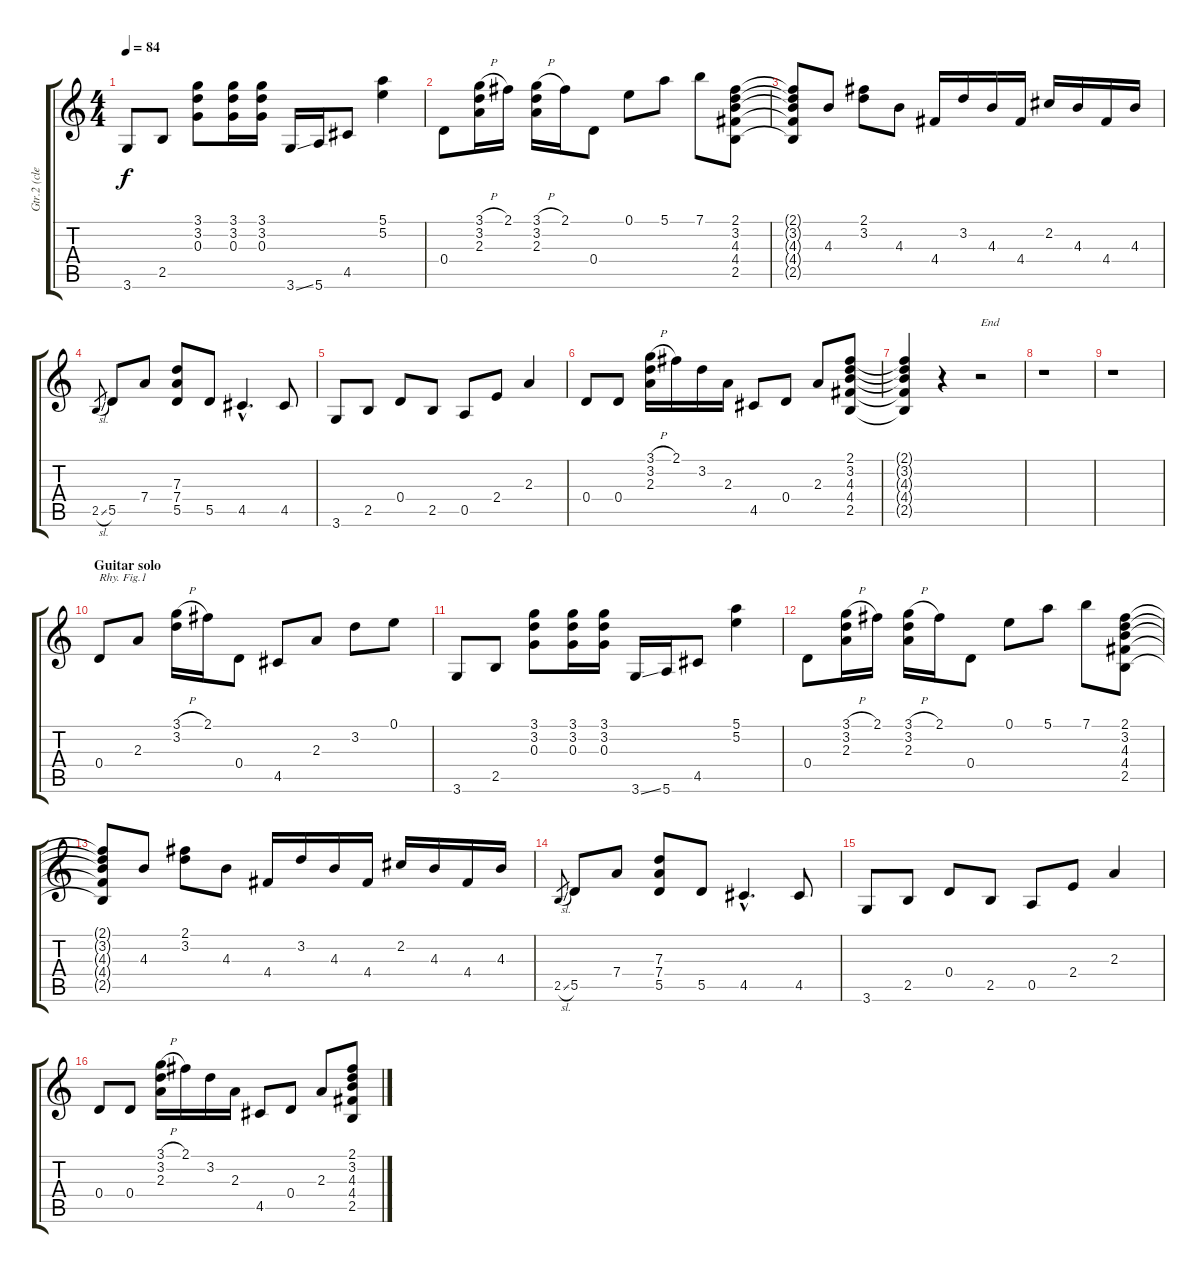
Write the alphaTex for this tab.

\track ("Gtr.2 (clean)" "Gtr.2 (cle") {instrument electricguitarclean}
\staff {score tabs}
\tuning (E4 B3 G3 D3 A2 E2) {hide}
\ts (4 4)
\tempo 84
\clef g2
\ks c
3.6.8{dy f} 2.5.8 (3.1 3.2 0.3).8 (3.1 3.2 0.3).16 (3.1 3.2 0.3).16 3.6{ss}.16 5.6.16 4.5.8 (5.1 5.2).4 |
0.4.8 (3.1{h} 3.2 2.3).16 2.1.16 (3.1{h} 3.2 2.3).16 2.1.16 0.4.8 0.1.8 5.1.8 7.1.8 (2.1 3.2 4.3 4.4 2.5).8 |
(2.1{t} 3.2{t} 4.3{t} 4.4{t} 2.5{t}).8 4.3.8 (2.1 3.2).8 4.3.8 4.4.16 3.2.16 4.3.16 4.4.16 2.2.16 4.3.16 4.4.16 4.3.16 |
2.5{sl}.8{gr} 5.5.8 7.4.8 (7.3 7.4 5.5).8 5.5.8 4.5{hac}.4{d} 4.5.8 |
3.6.8 2.5.8 0.4.8 2.5.8 0.5.8 2.4.8 2.3.4 |
0.4.8 0.4.8 (3.1{h} 3.2 2.3).16 2.1.16 3.2.16 2.3.16 4.5.8 0.4.8 2.3.8 (2.1 3.2 4.3 4.4 2.5).8 |
(2.1{t} 3.2{t} 4.3{t} 4.4{t} 2.5{t}).4 r.4 r.2{txt "End"} |
r.1 |
r.1 |
\section ("" "Guitar solo")
0.4.8{txt "Rhy. Fig.1"} 2.3.8 (3.1{h} 3.2).16 2.1.16 0.4.8 4.5.8 2.3.8 3.2.8 0.1.8 |
3.6.8 2.5.8 (3.1 3.2 0.3).8 (3.1 3.2 0.3).16 (3.1 3.2 0.3).16 3.6{ss}.16 5.6.16 4.5.8 (5.1 5.2).4 |
0.4.8 (3.1{h} 3.2 2.3).16 2.1.16 (3.1{h} 3.2 2.3).16 2.1.16 0.4.8 0.1.8 5.1.8 7.1.8 (2.1 3.2 4.3 4.4 2.5).8 |
(2.1{t} 3.2{t} 4.3{t} 4.4{t} 2.5{t}).8 4.3.8 (2.1 3.2).8 4.3.8 4.4.16 3.2.16 4.3.16 4.4.16 2.2.16 4.3.16 4.4.16 4.3.16 |
2.5{sl}.8{gr} 5.5.8 7.4.8 (7.3 7.4 5.5).8 5.5.8 4.5{hac}.4{d} 4.5.8 |
3.6.8 2.5.8 0.4.8 2.5.8 0.5.8 2.4.8 2.3.4 |
0.4.8 0.4.8 (3.1{h} 3.2 2.3).16 2.1.16 3.2.16 2.3.16 4.5.8 0.4.8 2.3.8 (2.1 3.2 4.3 4.4 2.5).8
